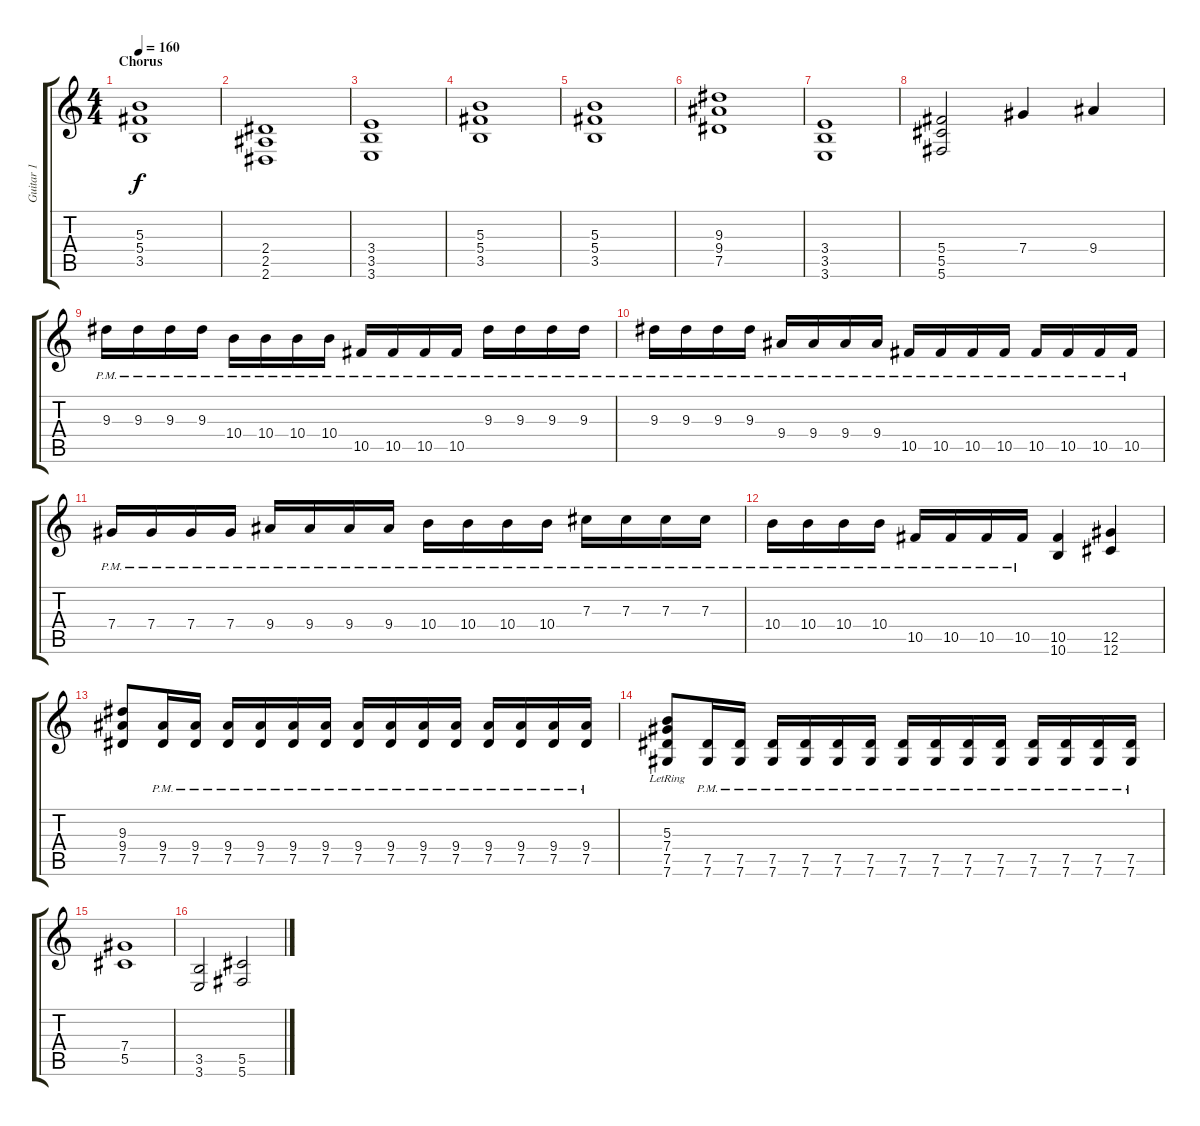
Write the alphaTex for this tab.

\track ("Guitar 1 " "Guitar 1 ") {instrument distortionguitar}
\staff {score tabs}
\tuning (Eb4 Bb3 Gb3 Db3 Ab2 Db2) {hide}
\ts (4 4)
\section ("" "Chorus")
\tempo 160
\clef g2
\ks c
(5.3 5.4 3.5).1{dy f} |
(2.4 2.5 2.6).1 |
(3.4 3.5 3.6).1 |
(5.3 5.4 3.5).1 |
(5.3 5.4 3.5).1 |
(9.3 9.4 7.5).1 |
(3.4 3.5 3.6).1 |
(5.4 5.5 5.6).2 7.4.4 9.4.4 |
9.3{pm}.16 9.3{pm}.16 9.3{pm}.16 9.3{pm}.16 10.4{pm}.16 10.4{pm}.16 10.4{pm}.16 10.4{pm}.16 10.5{pm}.16 10.5{pm}.16 10.5{pm}.16 10.5{pm}.16 9.3{pm}.16 9.3{pm}.16 9.3{pm}.16 9.3{pm}.16 |
9.3{pm}.16 9.3{pm}.16 9.3{pm}.16 9.3{pm}.16 9.4{pm}.16 9.4{pm}.16 9.4{pm}.16 9.4{pm}.16 10.5{pm}.16 10.5{pm}.16 10.5{pm}.16 10.5{pm}.16 10.5{pm}.16 10.5{pm}.16 10.5{pm}.16 10.5{pm}.16 |
7.4{pm}.16 7.4{pm}.16 7.4{pm}.16 7.4{pm}.16 9.4{pm}.16 9.4{pm}.16 9.4{pm}.16 9.4{pm}.16 10.4{pm}.16 10.4{pm}.16 10.4{pm}.16 10.4{pm}.16 7.3{pm}.16 7.3{pm}.16 7.3{pm}.16 7.3{pm}.16 |
10.4{pm}.16 10.4{pm}.16 10.4{pm}.16 10.4{pm}.16 10.5{pm}.16 10.5{pm}.16 10.5{pm}.16 10.5{pm}.16 (10.5 10.6).4 (12.5 12.6).4 |
(9.3 9.4 7.5).8 (9.4{pm} 7.5{pm}).16 (9.4{pm} 7.5{pm}).16 (9.4{pm} 7.5{pm}).16 (9.4{pm} 7.5{pm}).16 (9.4{pm} 7.5{pm}).16 (9.4{pm} 7.5{pm}).16 (9.4{pm} 7.5{pm}).16 (9.4{pm} 7.5{pm}).16 (9.4{pm} 7.5{pm}).16 (9.4{pm} 7.5{pm}).16 (9.4{pm} 7.5{pm}).16 (9.4{pm} 7.5{pm}).16 (9.4{pm} 7.5{pm}).16 (9.4{pm} 7.5{pm}).16 |
(5.3{lr} 7.4{lr} 7.5 7.6).8 (7.5{pm} 7.6{pm}).16 (7.5{pm} 7.6{pm}).16 (7.5{pm} 7.6{pm}).16 (7.5{pm} 7.6{pm}).16 (7.5{pm} 7.6{pm}).16 (7.5{pm} 7.6{pm}).16 (7.5{pm} 7.6{pm}).16 (7.5{pm} 7.6{pm}).16 (7.5{pm} 7.6{pm}).16 (7.5{pm} 7.6{pm}).16 (7.5{pm} 7.6{pm}).16 (7.5{pm} 7.6{pm}).16 (7.5{pm} 7.6{pm}).16 (7.5{pm} 7.6{pm}).16 |
(7.4 5.5).1 |
(3.5 3.6).2 (5.5 5.6).2
